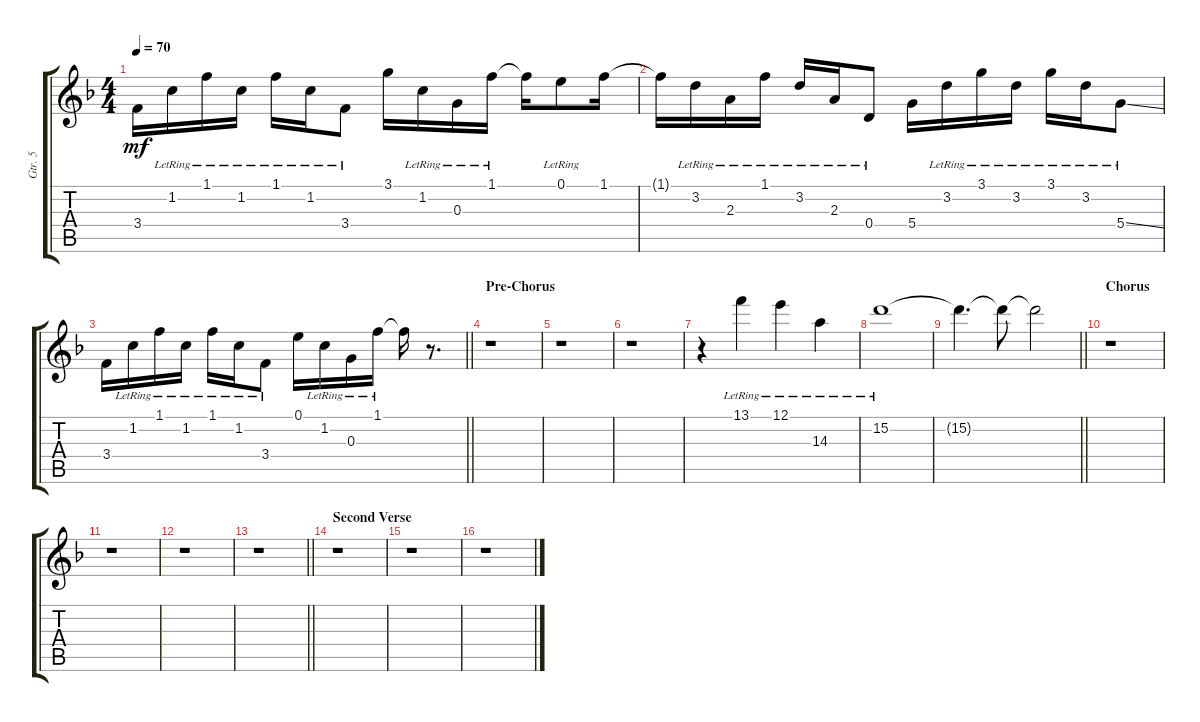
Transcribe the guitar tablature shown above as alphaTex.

\track ("Gtr. 5" "Gtr. 5") {instrument overdrivenguitar}
\staff {score tabs}
\tuning (E4 B3 G3 D3 A2 D2) {hide}
\ts (4 4)
\tempo 70
\clef g2
\ks f
3.4.16{dy mf} 1.2{lr}.16 1.1{lr}.16 1.2{lr}.16 1.1{lr}.16 1.2{lr}.16 3.4{lr}.8 3.1.16 1.2{lr}.16 0.3{lr}.16 1.1{lr}.16 1.1{t}.16 0.1{lr}.8 1.1.16 |
1.1{t}.16 3.2{lr}.16 2.3{lr}.16 1.1{lr}.16 3.2{lr}.16 2.3{lr}.16 0.4{lr}.8 5.4.16 3.2{lr}.16 3.1{lr}.16 3.2{lr}.16 3.1{lr}.16 3.2{lr}.16 5.4{ss lr}.8 |
\barLineRight lightlight
3.4.16 1.2{lr}.16 1.1{lr}.16 1.2{lr}.16 1.1{lr}.16 1.2{lr}.16 3.4{lr}.8 0.1.16 1.2{lr}.16 0.3{lr}.16 1.1{lr}.16 1.1{t}.16 r.8{d} |
\section ("" "Pre-Chorus")
r.1 |
r.1 |
r.1 |
r.4 13.1{lr}.4 12.1{lr}.4 14.3{lr}.4 |
15.2{lr}.1 |
\barLineRight lightlight
15.2{t}.4{d} 15.2{t}.8 15.2{t}.2 |
\section ("" "Chorus")
r.1 |
r.1 |
r.1 |
\barLineRight lightlight
r.1 |
\section ("" "Second Verse")
r.1 |
r.1 |
r.1
